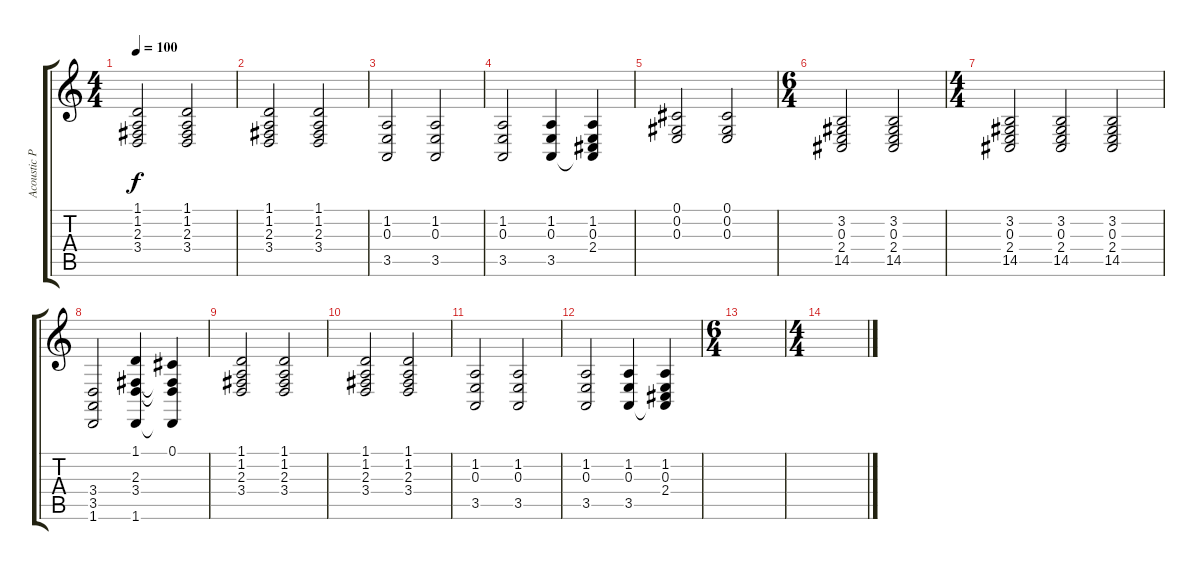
\track ("Acoustic Piano" "Acoustic P") {instrument acousticgrandpiano}
\staff {score tabs}
\tuning (Db4 Ab3 E3 B2 Gb2 Db2) {hide}
\ts (4 4)
\tempo 100
\clef g2
\ks c
(1.1 1.2 2.3 3.4).2{dy f} (1.1 1.2 2.3 3.4).2 |
(1.1 1.2 2.3 3.4).2 (1.1 1.2 2.3 3.4).2 |
(1.2 0.3 3.5).2 (1.2 0.3 3.5).2 |
(1.2 0.3 3.5).2 (1.2 0.3 3.5).4 (1.2 0.3 2.4 3.5{t}).4 |
(0.1 0.2 0.3).2 (0.1 0.2 0.3).2 |
\ts (6 4)
(3.2 0.3 2.4 14.5).2 (3.2 0.3 2.4 14.5).2 |
\ts (4 4)
(3.2 0.3 2.4 14.5).2 (3.2 0.3 2.4 14.5).2 (3.2 0.3 2.4 14.5).2 |
(3.4 3.5 1.6).2 (1.1 2.3 3.4 1.6).4 (0.1 2.3{t} 3.4{t} 1.6{t}).4 |
(1.1 1.2 2.3 3.4).2 (1.1 1.2 2.3 3.4).2 |
(1.1 1.2 2.3 3.4).2 (1.1 1.2 2.3 3.4).2 |
(1.2 0.3 3.5).2 (1.2 0.3 3.5).2 |
(1.2 0.3 3.5).2 (1.2 0.3 3.5).4 (1.2 0.3 2.4 3.5{t}).4 |
\ts (6 4)
|
\ts (4 4)
